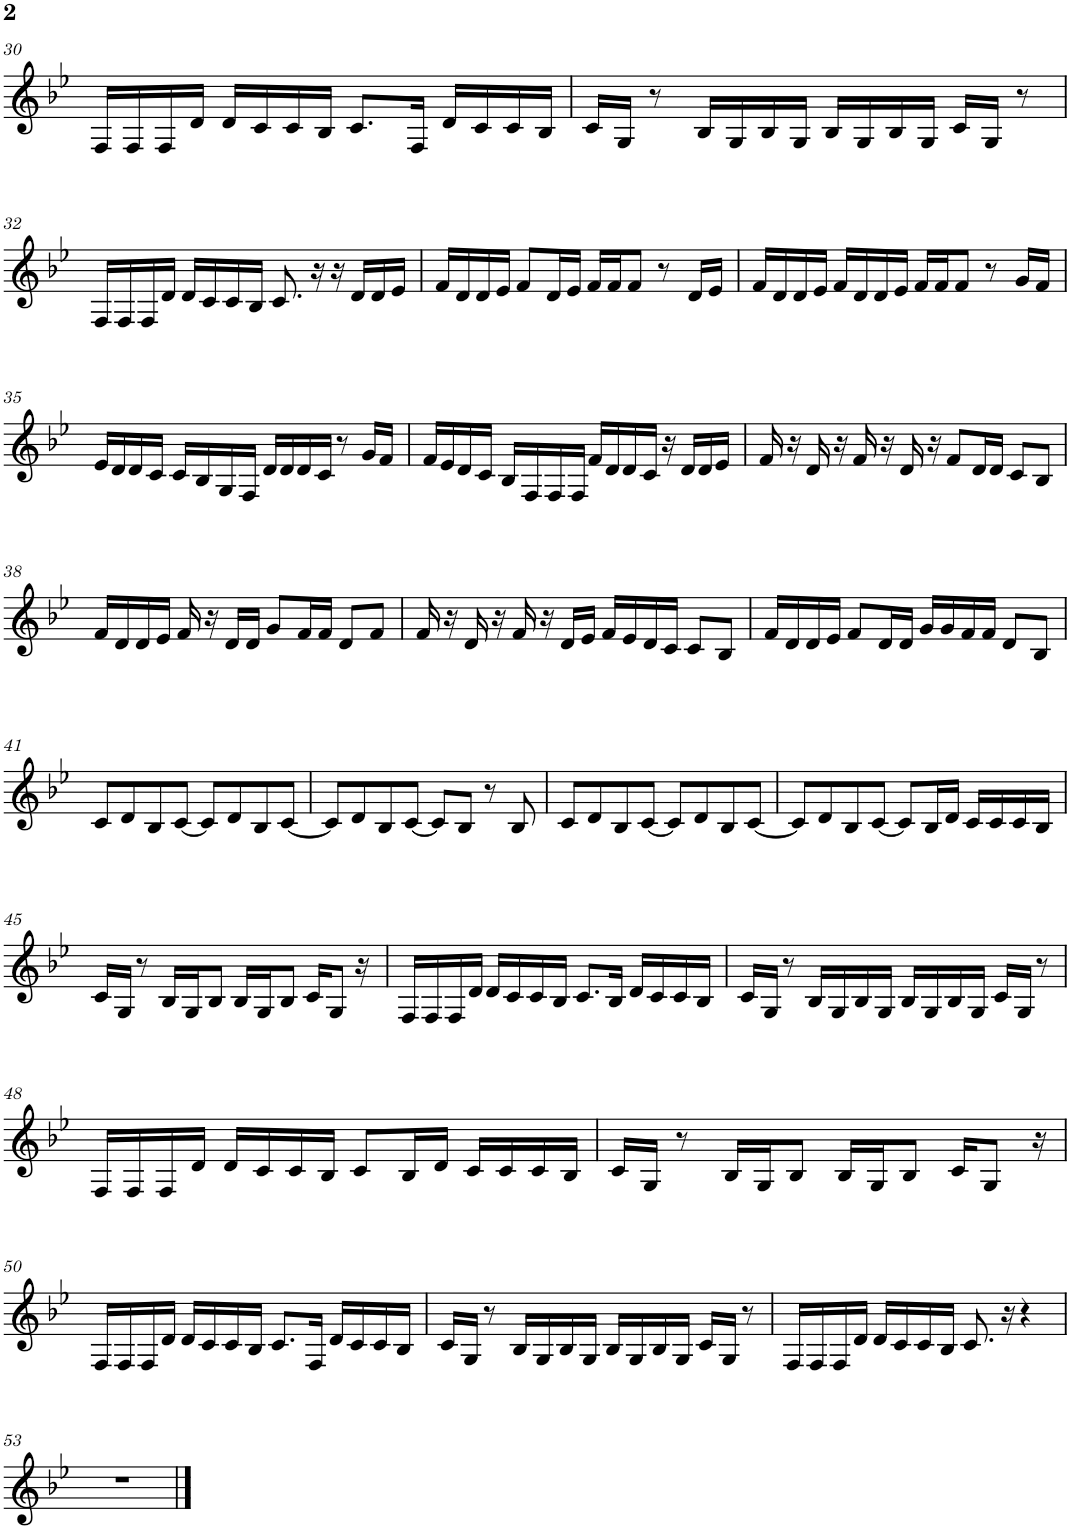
**kern
*part1
*staff1
*I"Piano, FL Keys 1
*I'Pno.
!!LO:PB:g=z
*clefG2
*k[b-e-]
*M4/4
=30
16F/LL
16F/
16F/
16d/JJ
16d/LL
16c/
16c/
16B-/JJ
8.c/L
16F/Jk
16d/LL
16c/
16c/
16B-/JJ
=31
16c/LL
16G/JJ
8r
16B-/LL
16G/
16B-/
16G/JJ
16B-/LL
16G/
16B-/
16G/JJ
16c/LL
16G/JJ
8r
!!LO:LB:g=z
=32
16F/LL
16F/
16F/
16d/JJ
16d/LL
16c/
16c/
16B-/JJ
8.c/
16r
16r
16d/LL
16d/
16e-/JJ
=33
16f/LL
16d/
16d/
16e-/JJ
8f/L
16d/L
16e-/JJ
16f/LL
16f/J
8f/J
8r
16d/LL
16e-/JJ
=34
16f/LL
16d/
16d/
16e-/JJ
16f/LL
16d/
16d/
16e-/JJ
16f/LL
16f/J
8f/J
8r
16g/LL
16f/JJ
!!LO:LB:g=z
=35
16e-/LL
16d/
16d/
16c/JJ
16c/LL
16B-/
16G/
16F/JJ
16d/LL
16d/
16d/
16c/JJ
8r
16g/LL
16f/JJ
=36
16f/LL
16e-/
16d/
16c/JJ
16B-/LL
16F/
16F/
16F/JJ
16f/LL
16d/
16d/
16c/JJ
16r
16d/LL
16d/
16e-/JJ
=37
16f/
16r
16d/
16r
16f/
16r
16d/
16r
8f/L
16d/L
16d/JJ
8c/L
8B-/J
!!LO:LB:g=z
=38
16f/LL
16d/
16d/
16e-/JJ
16f/
16r
16d/LL
16d/JJ
8g/L
16f/L
16f/JJ
8d/L
8f/J
=39
16f/
16r
16d/
16r
16f/
16r
16d/LL
16e-/JJ
16f/LL
16e-/
16d/
16c/JJ
8c/L
8B-/J
=40
16f/LL
16d/
16d/
16e-/JJ
8f/L
16d/L
16d/JJ
16g/LL
16g/
16f/
16f/JJ
8d/L
8B-/J
!!LO:LB:g=z
=41
8c/L
8d/
8B-/
[8c/J
8c/L]
8d/
8B-/
[8c/J
=42
8c/L]
8d/
8B-/
[8c/J
8c/L]
8B-/J
8r
8B-/
=43
8c/L
8d/
8B-/
[8c/J
8c/L]
8d/
8B-/
[8c/J
=44
8c/L]
8d/
8B-/
[8c/J
8c/L]
16B-/L
16d/JJ
16c/LL
16c/
16c/
16B-/JJ
!!LO:LB:g=z
=45
16c/LL
16G/JJ
8r
16B-/LL
16G/J
8B-/J
16B-/LL
16G/J
8B-/J
16c/KL
8G/J
16r
=46
16F/LL
16F/
16F/
16d/JJ
16d/LL
16c/
16c/
16B-/JJ
8.c/L
16B-/Jk
16d/LL
16c/
16c/
16B-/JJ
=47
16c/LL
16G/JJ
8r
16B-/LL
16G/
16B-/
16G/JJ
16B-/LL
16G/
16B-/
16G/JJ
16c/LL
16G/JJ
8r
!!LO:LB:g=z
=48
16F/LL
16F/
16F/
16d/JJ
16d/LL
16c/
16c/
16B-/JJ
8c/L
16B-/L
16d/JJ
16c/LL
16c/
16c/
16B-/JJ
=49
16c/LL
16G/JJ
8r
16B-/LL
16G/J
8B-/J
16B-/LL
16G/J
8B-/J
16c/KL
8G/J
16r
!!LO:LB:g=z
=50
16F/LL
16F/
16F/
16d/JJ
16d/LL
16c/
16c/
16B-/JJ
8.c/L
16F/Jk
16d/LL
16c/
16c/
16B-/JJ
=51
16c/LL
16G/JJ
8r
16B-/LL
16G/
16B-/
16G/JJ
16B-/LL
16G/
16B-/
16G/JJ
16c/LL
16G/JJ
8r
=52
16F/LL
16F/
16F/
16d/JJ
16d/LL
16c/
16c/
16B-/JJ
8.c/
16r
4r
!!LO:LB:g=z
=53
1r
==
*-
